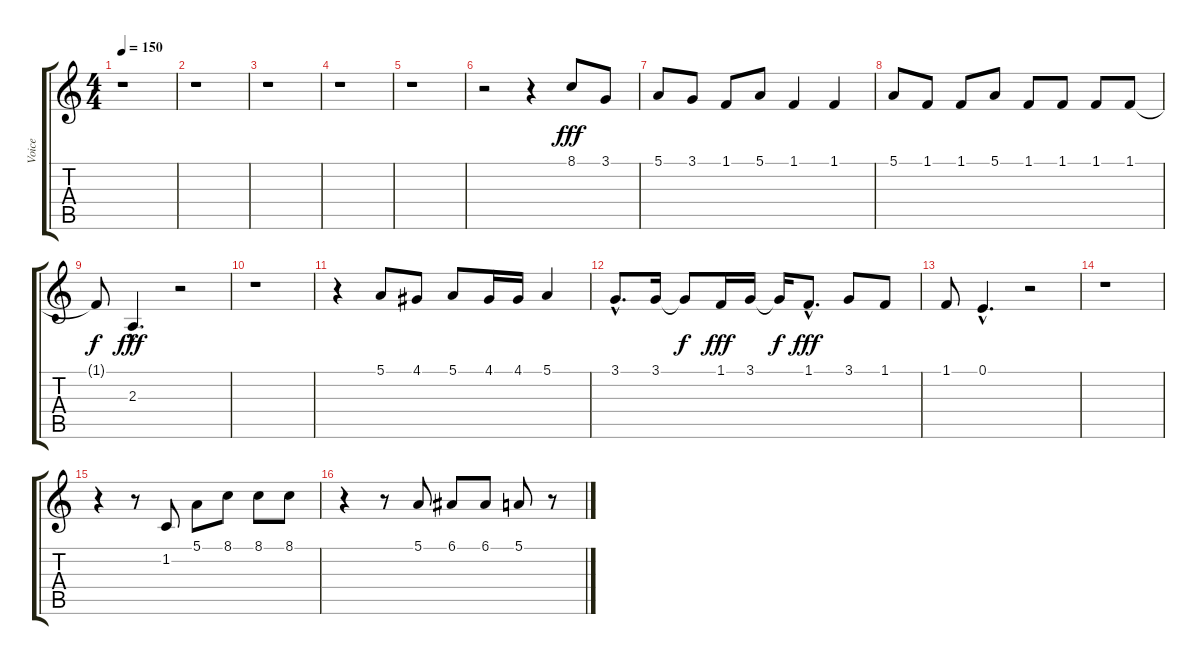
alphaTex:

\track ("Voice" "Voice") {instrument lead6voice}
\staff {score tabs}
\tuning (E4 B3 G3 D3 A2 E2) {hide}
\ts (4 4)
\tempo 150
\clef g2
\ks c
r.1{dy fff} |
r.1 |
r.1 |
r.1 |
r.1 |
r.2 r.4 8.1.8 3.1.8 |
5.1.8 3.1.8 1.1.8 5.1.8 1.1.4 1.1.4 |
5.1.8 1.1.8 1.1.8 5.1.8 1.1.8 1.1.8 1.1.8 1.1.8 |
1.1{t}.8{dy f} 2.3{hac}.4{d dy fff} r.2 |
r.1 |
r.4 5.1.8 4.1.8 5.1.8 4.1.16 4.1.16 5.1.4 |
3.1{hac}.8{d} 3.1.16 3.1{t}.8{dy f} 1.1.16{dy fff} 3.1.16 3.1{t}.16{dy f} 1.1{hac}.8{d dy fff} 3.1.8 1.1.8 |
1.1.8 0.1{hac}.4{d} r.2 |
r.1 |
r.4 r.8 1.2.8 5.1.8 8.1.8 8.1.8 8.1.8 |
r.4 r.8 5.1.8 6.1.8 6.1.8 5.1.8 r.8
